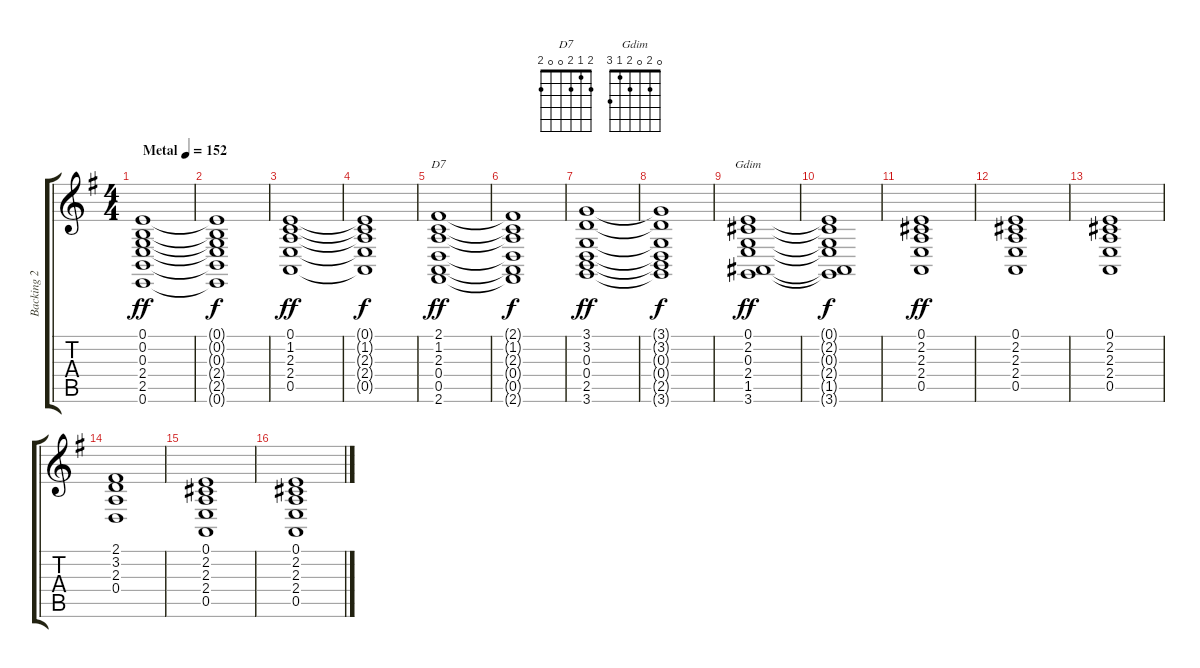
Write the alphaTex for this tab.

\track ("Backing 2" "Backing 2") {instrument violin}
\staff {score tabs}
\tuning (E4 B3 G3 D3 A2 E2) {hide}
\chord ("D7" 2 1 2 0 0 2)
\chord ("Gdim" 0 2 0 2 1 3)
\ts (4 4)
\tempo (152 "Metal")
\clef g2
\ks g
(0.1 0.2 0.3 2.4 2.5 0.6).1{dy ff instrument violin} |
(0.1{t} 0.2{t} 0.3{t} 2.4{t} 2.5{t} 0.6{t}).1{dy f} |
(0.1 1.2 2.3 2.4 0.5).1{dy ff} |
(0.1{t} 1.2{t} 2.3{t} 2.4{t} 0.5{t}).1{dy f} |
(2.1 1.2 2.3 0.4 0.5 2.6).1{ch "D7" dy ff} |
(2.1{t} 1.2{t} 2.3{t} 0.4{t} 0.5{t} 2.6{t}).1{dy f} |
(3.1 3.2 0.3 0.4 2.5 3.6).1{dy ff} |
(3.1{t} 3.2{t} 0.3{t} 0.4{t} 2.5{t} 3.6{t}).1{dy f} |
(0.1 2.2 0.3 2.4 1.5 3.6).1{ch "Gdim" dy ff} |
(0.1{t} 2.2{t} 0.3{t} 2.4{t} 1.5{t} 3.6{t}).1{dy f} |
(0.1 2.2 2.3 2.4 0.5).1{dy ff} |
(0.1 2.2 2.3 2.4 0.5).1 |
(0.1 2.2 2.3 2.4 0.5).1 |
(2.1 3.2 2.3 0.4).1 |
(0.1 2.2 2.3 2.4 0.5).1 |
(0.1 2.2 2.3 2.4 0.5).1
